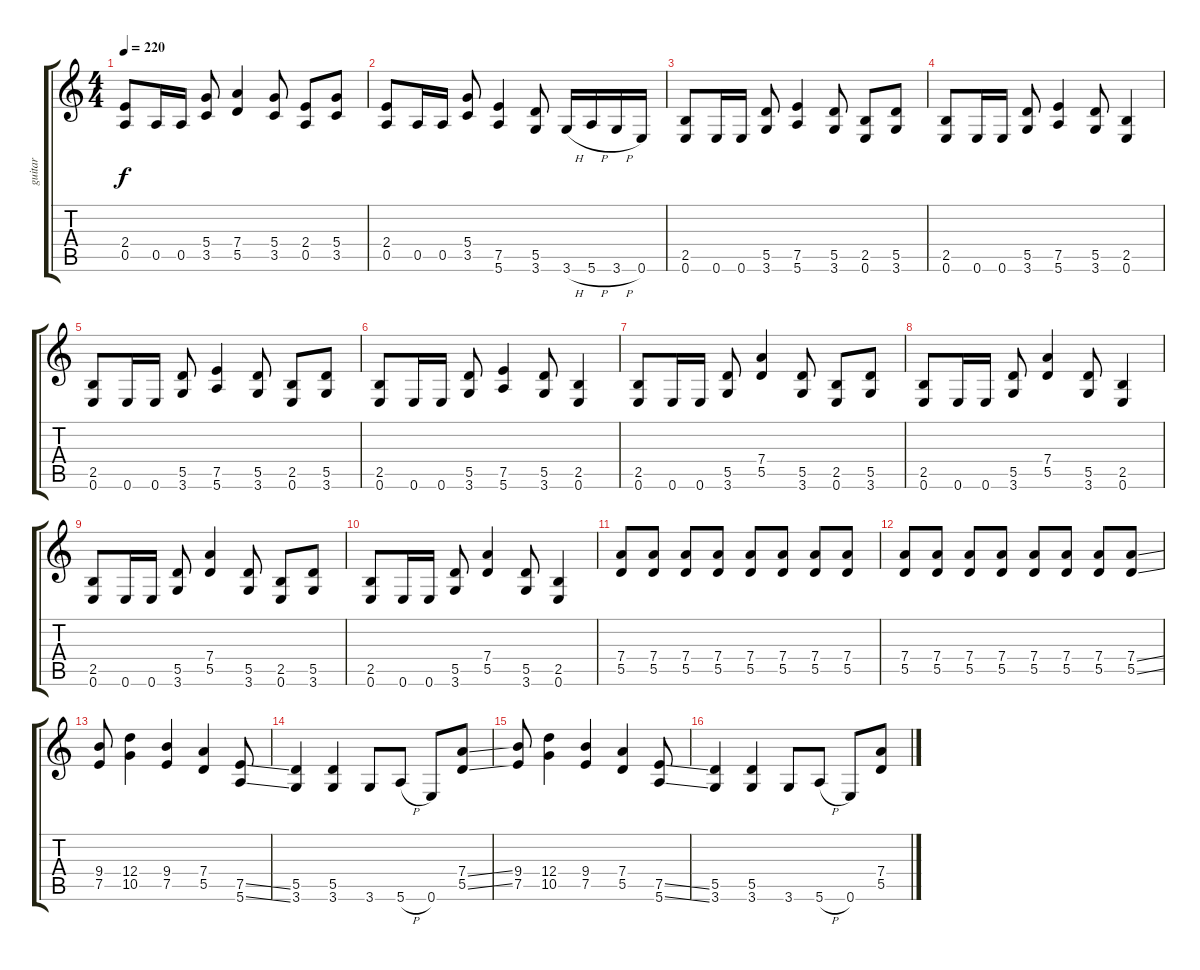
\track ("guitar" "guitar") {instrument distortionguitar}
\staff {score tabs}
\tuning (E4 B3 G3 D3 A2 E2) {hide}
\ts (4 4)
\tempo 220
\clef g2
\ks c
(2.4 0.5).8{dy f} 0.5.16 0.5.16 (5.4 3.5).8 (7.4 5.5).4 (5.4 3.5).8 (2.4 0.5).8 (5.4 3.5).8 |
(2.4 0.5).8 0.5.16 0.5.16 (5.4 3.5).8 (7.5 5.6).4 (5.5 3.6).8 3.6{h}.16 5.6{h}.16 3.6{h}.16 0.6.16 |
(2.5 0.6).8 0.6.16 0.6.16 (5.5 3.6).8 (7.5 5.6).4 (5.5 3.6).8 (2.5 0.6).8 (5.5 3.6).8 |
(2.5 0.6).8 0.6.16 0.6.16 (5.5 3.6).8 (7.5 5.6).4 (5.5 3.6).8 (2.5 0.6).4 |
(2.5 0.6).8 0.6.16 0.6.16 (5.5 3.6).8 (7.5 5.6).4 (5.5 3.6).8 (2.5 0.6).8 (5.5 3.6).8 |
(2.5 0.6).8 0.6.16 0.6.16 (5.5 3.6).8 (7.5 5.6).4 (5.5 3.6).8 (2.5 0.6).4 |
(2.5 0.6).8 0.6.16 0.6.16 (5.5 3.6).8 (7.4 5.5).4 (5.5 3.6).8 (2.5 0.6).8 (5.5 3.6).8 |
(2.5 0.6).8 0.6.16 0.6.16 (5.5 3.6).8 (7.4 5.5).4 (5.5 3.6).8 (2.5 0.6).4 |
(2.5 0.6).8 0.6.16 0.6.16 (5.5 3.6).8 (7.4 5.5).4 (5.5 3.6).8 (2.5 0.6).8 (5.5 3.6).8 |
(2.5 0.6).8 0.6.16 0.6.16 (5.5 3.6).8 (7.4 5.5).4 (5.5 3.6).8 (2.5 0.6).4 |
(7.4 5.5).8 (7.4 5.5).8 (7.4 5.5).8 (7.4 5.5).8 (7.4 5.5).8 (7.4 5.5).8 (7.4 5.5).8 (7.4 5.5).8 |
(7.4 5.5).8 (7.4 5.5).8 (7.4 5.5).8 (7.4 5.5).8 (7.4 5.5).8 (7.4 5.5).8 (7.4 5.5).8 (7.4{ss} 5.5{ss}).8 |
(9.4 7.5).8 (12.4 10.5).4 (9.4 7.5).4 (7.4 5.5).4 (7.5{ss} 5.6{ss}).8 |
(5.5 3.6).4 (5.5 3.6).4 3.6.8 5.6{h}.8 0.6.8 (7.4{ss} 5.5{ss}).8 |
(9.4 7.5).8 (12.4 10.5).4 (9.4 7.5).4 (7.4 5.5).4 (7.5{ss} 5.6{ss}).8 |
(5.5 3.6).4 (5.5 3.6).4 3.6.8 5.6{h}.8 0.6.8 (7.4{ss} 5.5{ss}).8
